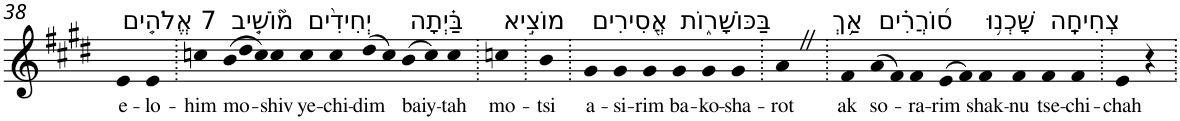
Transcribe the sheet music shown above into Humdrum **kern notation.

**kern	**text
*part1	*part1
*staff1	*staff1
*I"Piano	*
*I'Pno	*
!!LO:PB:g=z
*clefG2	*
*k[f#c#g#d#]	*
*E:	*
=38	=38
!LO:TX:a:t=7 אֱלֹהִ֤ים	!
!	!LO:LY:b
4e	e-
!	!LO:LY:b
4e	-lo-
=39.	=39.
!	!LO:LY:b
4ccn	-him
*Xtuplet	*
!LO:TX:a:t=מ֘וֹשִׁ֤יב	!
!	!LO:LY:b
(>12b	mo-
12dd#	.
12cc)	.
!	!LO:LY:b
4cc	-shiv
!LO:TX:a:t=יְחִידִ֨ים	!
!	!LO:LY:b
4cc	ye-
!	!LO:LY:b
4cc	-chi-
!	!LO:LY:b
(>8dd#	-dim
8cc)	.
!LO:TX:a:t=בַּ֗יְתָה	!
!	!LO:LY:b
(>8b	baiy-
8cc)	.
!	!LO:LY:b
4cc	-tah
=40.	=40.
!LO:TX:a:t=מוֹצִ֣יא	!
!	!LO:LY:b
4ccn	mo-
=41.	=41.
!	!LO:LY:b
4b	-tsi
=42.	=42.
!LO:TX:a:t=אֲ֭סִירִים	!
!	!LO:LY:b
4g#	a-
!	!LO:LY:b
4g#	-si-
!	!LO:LY:b
4g#	-rim
!LO:TX:a:t=בַּכּוֹשָׁר֑וֹת	!
!	!LO:LY:b
4g#	ba-
!	!LO:LY:b
4g#	-ko-
!	!LO:LY:b
4g#	-sha-
=43.	=43.
!	!LO:LY:b
4aZ	-rot
=44.	=44.
!LO:TX:a:t=אַ֥ךְ	!
!	!LO:LY:b
4f#	ak
!LO:TX:a:t=ס֝וֹרֲרִ֗ים	!
!	!LO:LY:b
(>8a	so-
8f#)	.
!	!LO:LY:b
4f#	-ra-
!	!LO:LY:b
(>8e	-rim
8f#)	.
!LO:TX:a:t=שָׁכְנ֥וּ	!
!	!LO:LY:b
4f#	shak-
!	!LO:LY:b
4f#	-nu
!LO:TX:a:t=צְחִיחָֽה	!
!	!LO:LY:b
4f#	tse-
!	!LO:LY:b
4f#	-chi-
=45.	=45.
!	!LO:LY:b
4e	-chah
4r	.
=.	=.
*-	*-
